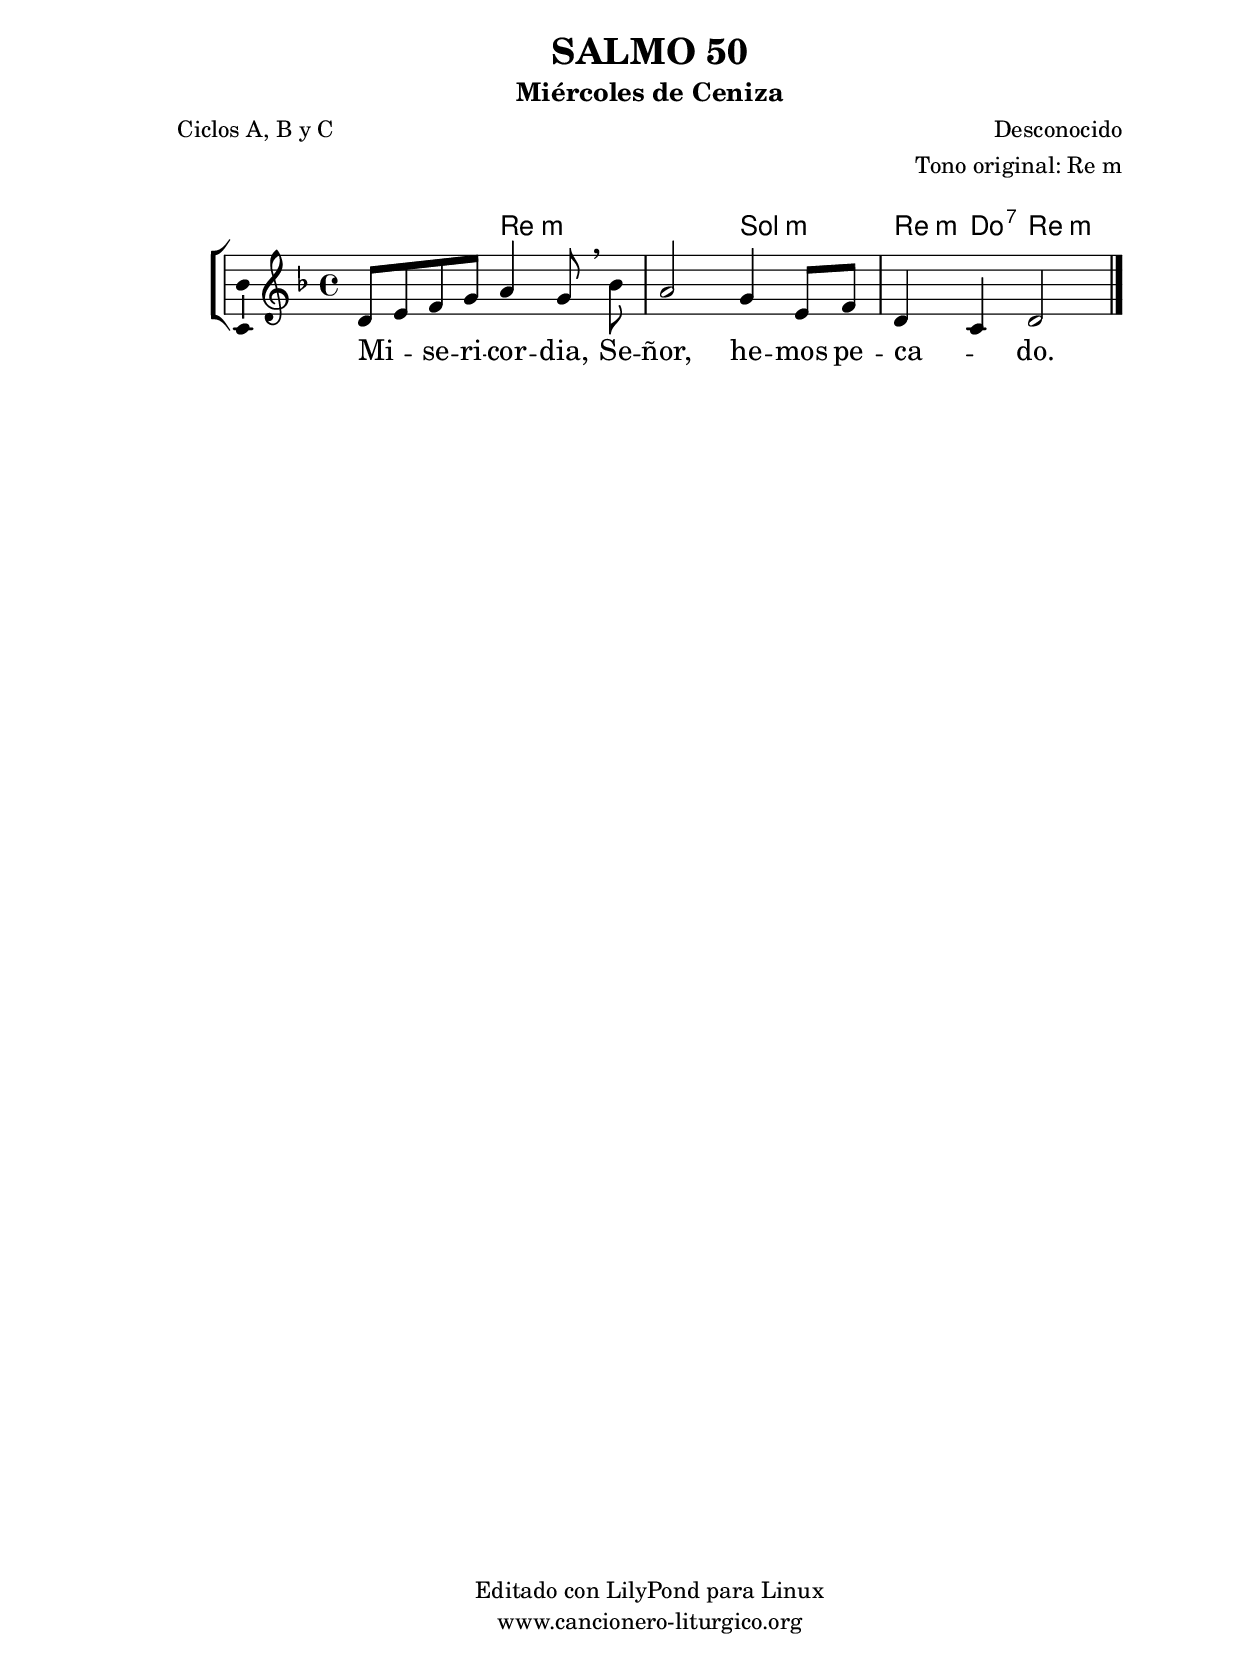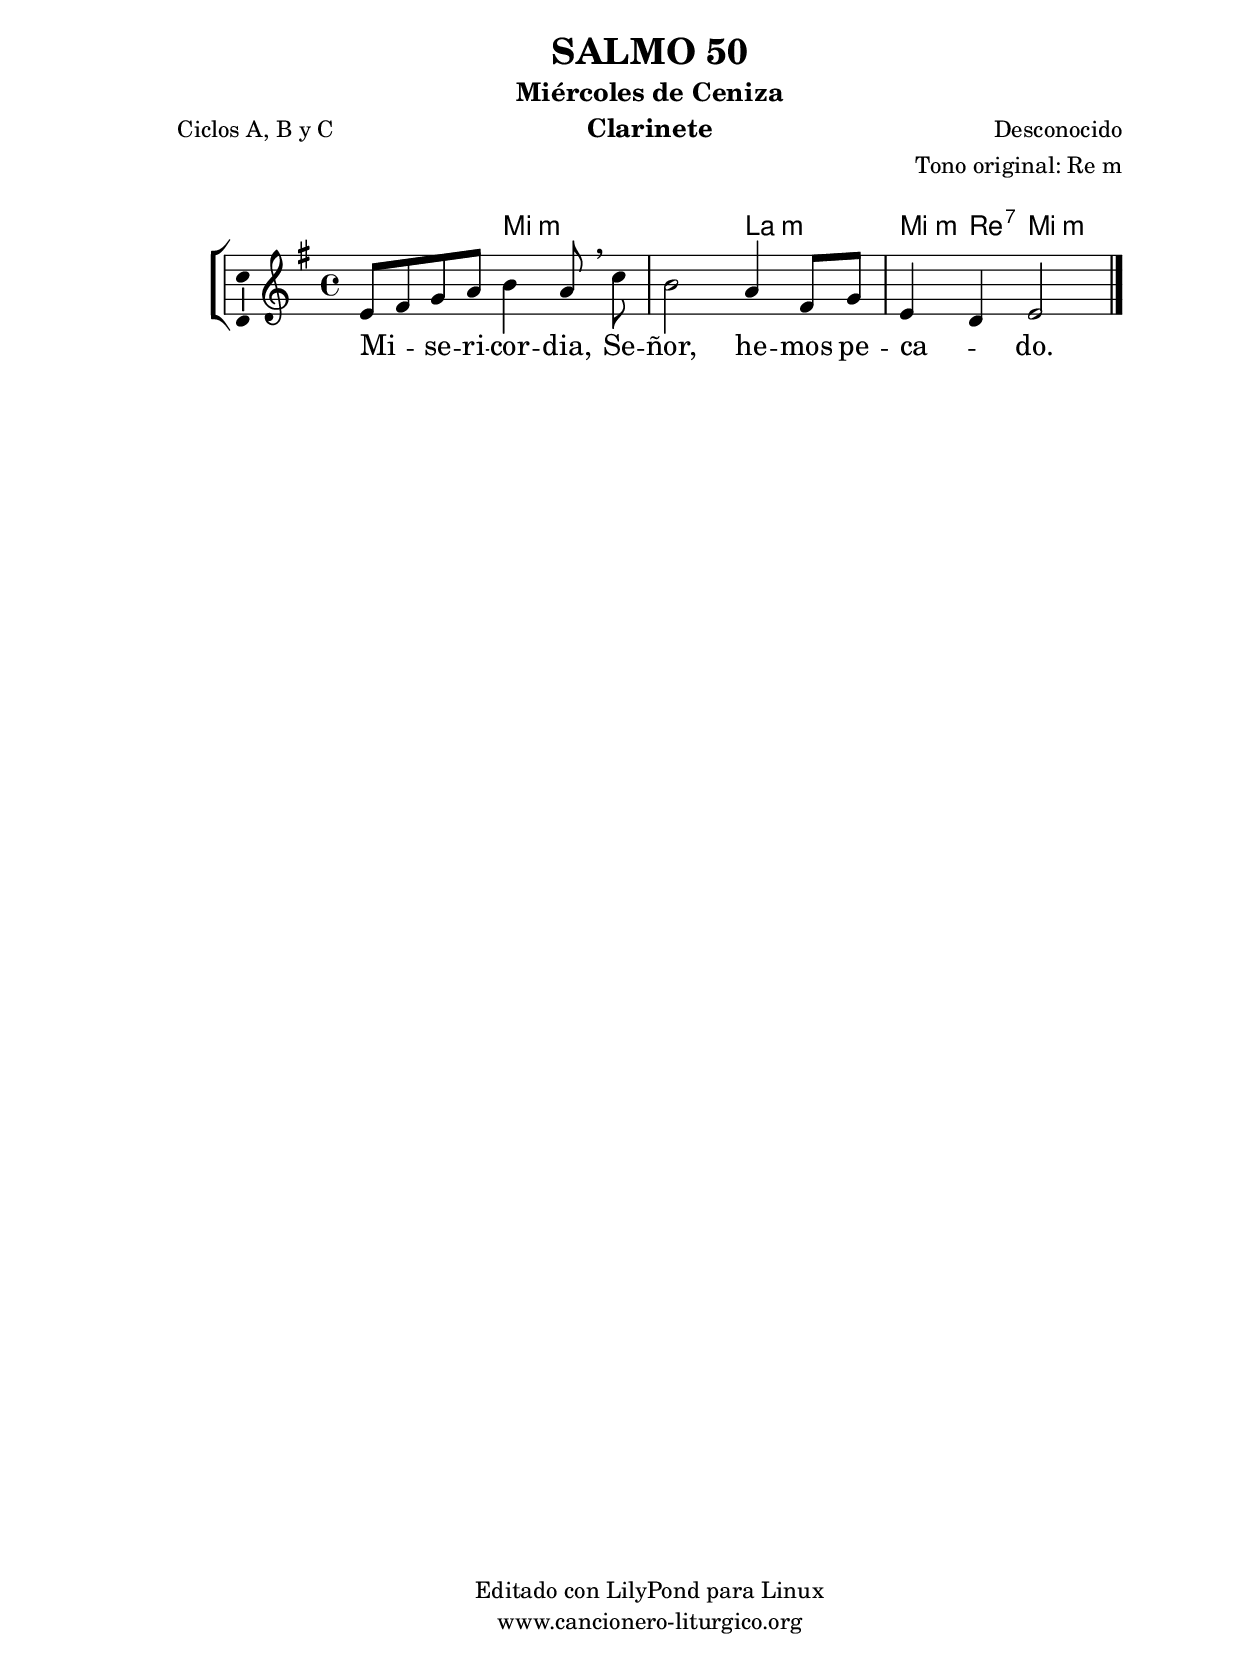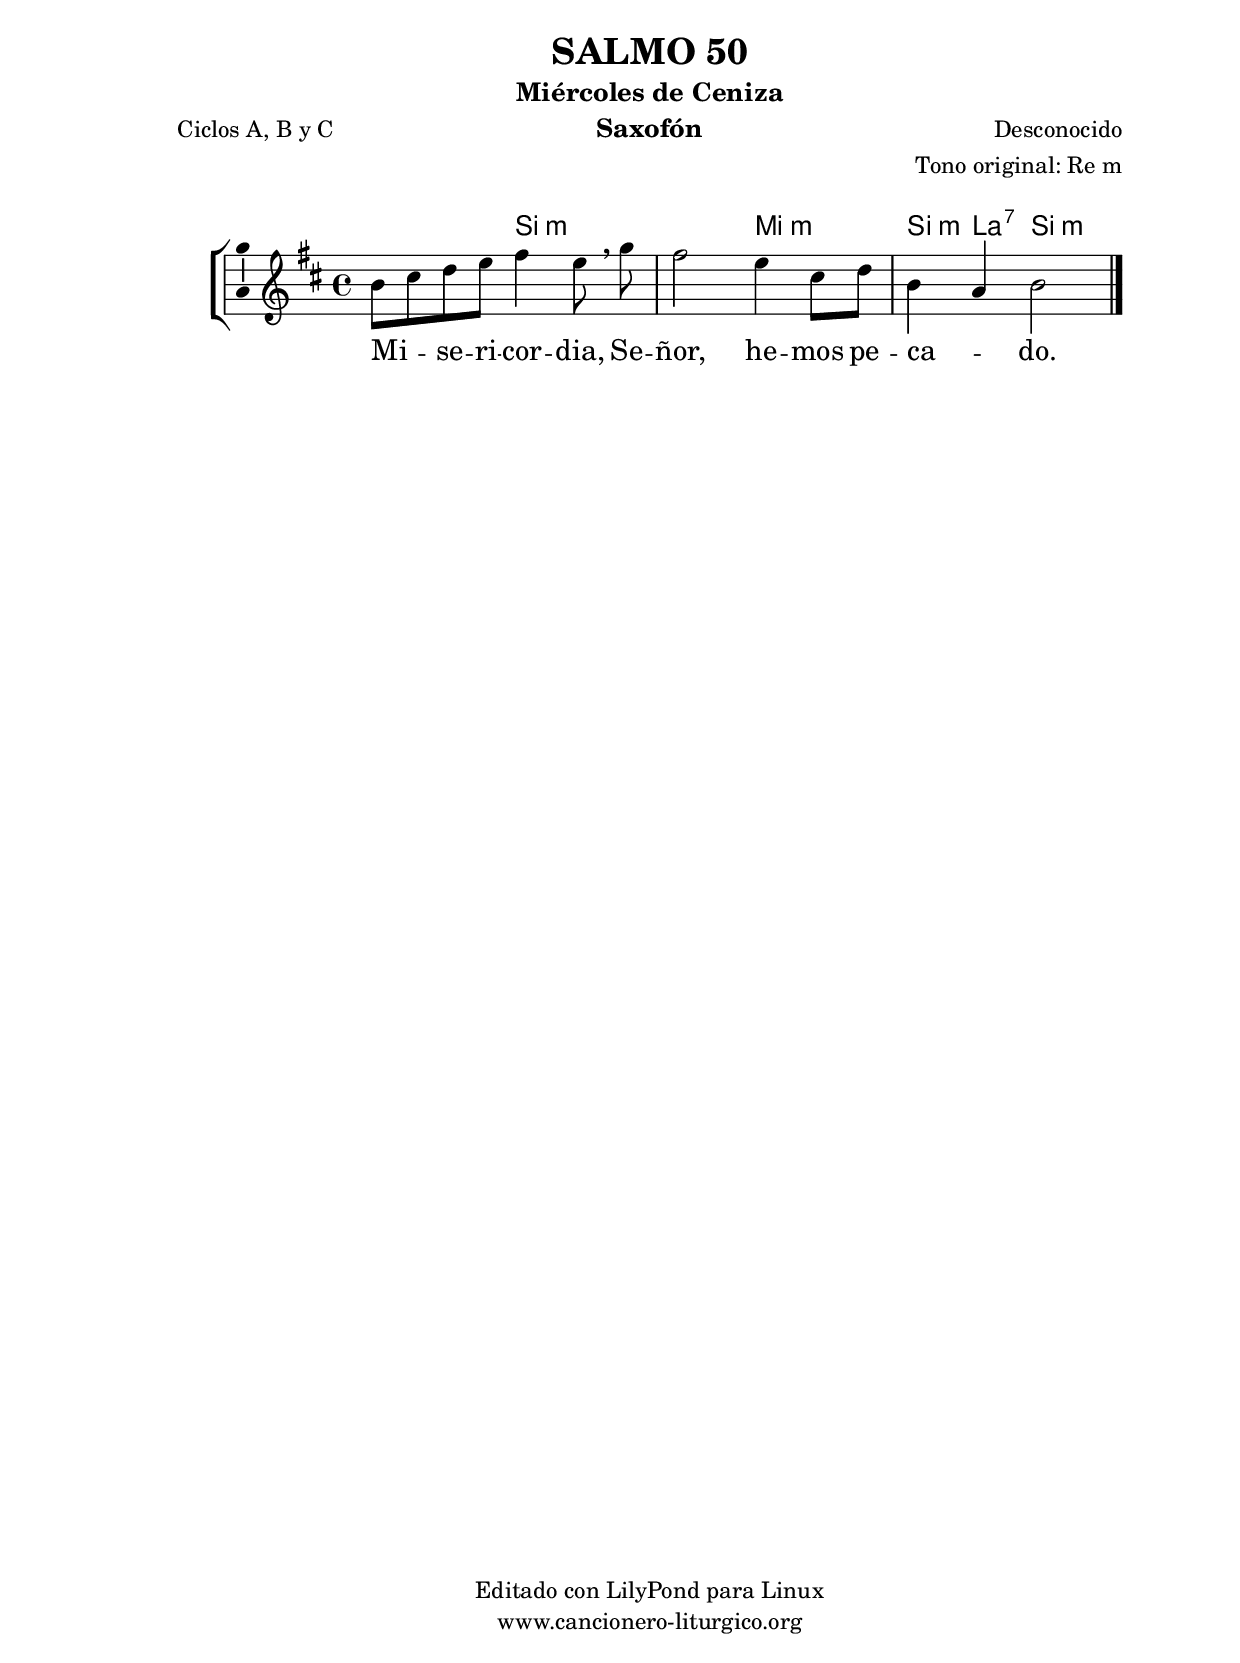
%
%para convertir .midi en .wav:
%timidity filename.midi -Ow -o finename.wav
%
%
%Para convertir de .wav a .mp3:
%lame -h -m j filename.wav
%
%
%para escuchar el midi:
%timidity nombrefichero.midi
%


%versión de lilypond para la que se ha escrito esta partitura:
\version "2.16.0"

	%Tamaño papel
	#(set-default-paper-size "a4")
	%Tamaño partitura
	#(set-global-staff-size 20)
	%No responde al pulsar sobre una nota
	#(ly:set-option 'point-and-click #f)

%parámetros del encabezamiento:
\header {
	title = "SALMO 50"
	subtitle = "Miércoles de Ceniza"
	composer = "Desconocido"
	poet = "Ciclos A, B y C"
	meter = ""
	arranger = "Tono original: Re m"
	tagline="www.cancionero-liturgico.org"
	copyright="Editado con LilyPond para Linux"
	tiempo = "Cuaresma"
	usos = "Salmo"
	letra = "Misericordia, Señor, hemos pecado."
	}

%parámetros asociados al papel:
\paper  {
	oddHeaderMarkup = \markup {\fill-line { \on-the-fly #not-first-page \fromproperty #'header:title \on-the-fly #not-first-page \fromproperty #'header:composer }}
	evenHeaderMarkup = \markup {\fill-line { \fromproperty #'header:composer \fromproperty #'header:title }}
	#(set-paper-size "a4")
	print-page-number = ##f
	first-page-number = 1
	print-first-page-number = ##f
%	head-separation = 3.0 \cm
	top-margin = 2.0 \cm
	bottom-margin = 0.5\cm
%%%	bottom-margin = -1.0\cm
	left-margin = 3.0 \cm
	line-width = 16.0 \cm 
	indent = 8\mm
	interscoreline = 2.\mm
	between-system-space = 15\mm
%	para que las partituras no llenen la hoja:
	ragged-bottom = ##t
%	idem para la última hoja:
	ragged-last-bottom = ##f
%	para que las partituras llenen el ancho del papel:
	ragged-last = ##f
	after-title-space = 2.5 \cm
%page-count=1
system-count=1

	%Flexible Vertical Spacing
%	markup-markup-spacing =
%	#'((basic-distance . 15) (minimum-distance . 15) (padding . 3))
	markup-system-spacing =
	#'((basic-distance . 15) (minimum-distance . 15) (padding . 3))
	system-system-spacing =
	#'((basic-distance . 15) (minimum-distance . 15) (padding . 3))
	score-system-spacing =
	#'((basic-distance . 15) (minimum-distance . 15) (padding . 5))
%	top-system-spacing = % header
%	#'((basic-distance . 8) (minimum-distance . 0) (padding . 3))
%	top-markup-spacing =
%	#'((basic-distance . 20) (minimum-distance . 20) (padding . 3))
	last-bottom-spacing = % footer
	#'((basic-distance . 5) (minimum-distance . 5) (padding . 3))
%	score-markup-spacing =
%	#'((basic-distance . 16) (minimum-distance . 13) (padding . 3))

	}


%parámetros que afectan a toda la partitura:
global =  {
	%clave de sol (G):
	\clef G
	%armadura:
%%%	\transpose ees c
	\key d \minor
	\tempo 4=80
	\set Score.tempoHideNote = ##t
	}


acordes = {
	\italianChords
	\chordmode {
%%%	\transpose ees c
{

s2
d2:m d:m g:m d4:m c:7 d2:m

	}
	}
}

melodia = 
%%%\transpose ees c
{
	\relative c'{
	\time 4/4

d8 e f g a4 g8 \breathe bes
a2 g4 e8 f
d4 c d2

	\bar "|."
	}
	}


texto = \lyricmode {
Mi -- _ se -- ri -- cor -- dia, Se -- ñor, he -- mos pe -- ca -- _ do.
	}


acordesStaff = \context ChordNames = acordesStaff <<
	\set chordChanges = ##t
	\acordes
	>>


vozStaff = \context Voice = vozStaff
\with {\consists "Ambitus_engraver"}
<<
%	\set Staff.instrumentName = ""
%	\set Staff.shortInstrumentName = ""
%	\set Staff.midiInstrument = #"clarinet"
%	\set Staff.midiInstrument = #"cello"
%	\set Staff.midiInstrument = #"flute"
	\set Staff.midiInstrument = #"electric guitar (jazz)"
%	\set Staff.midiInstrument = #"english horn"
%	\set Staff.midiInstrument = #"violin"
%	\set Staff.midiInstrument = #"glockenspiel"
	\set Staff.midiMinimumVolume = #0.7
	\set Staff.midiMaximumVolume = #0.9
	\global
	\melodia
	>>


textoStaff = \context Lyrics = textoStaff <<
	\lyricsto vozStaff \texto
	>>

\book {
	\score {
		\context ChoirStaff {
			\override StaffGroup.SystemStartBracket #'collapse-height = #1
			\override Score.SystemStartBar #'collapse-height = #1
			<<
			\acordesStaff
			\vozStaff
			\textoStaff
			>>
			}
		\layout {
	    		\context {
				\Lyrics
				\override LyricText #'font-size = #2
				}
	   		 \context {
				\Score
				%fontSize = #3
				\override StaffSymbol #'staff-space = #(magstep +3)
				%\override Beam #'thickness = #0.55
				%\override SpacingSpanner #'spacing-increment = #1.0
				%\override Slur #'height-limit = #1.5
				}
			}
		}
	\score {
		\unfoldRepeats
		\context ChoirStaff {
			<<
			\acordesStaff
			\vozStaff
			>>
			}
		\midi {
	  		\context {
	  			\Score
				tempoWholesPerMinute = #(ly:make-moment 70 4)
				}
			}
		}
	}

%Partitura para clarinete
#(define output-suffix "C")
\book {
	\header{
		instrument = "Clarinete"
		}
	\score {
		\context ChoirStaff {
			\override StaffGroup.SystemStartBracket #'collapse-height = #1
			\override Score.SystemStartBar #'collapse-height = #1
\transpose c d
			<<
			\acordesStaff
			\vozStaff
			\textoStaff
			>>
			}
		\layout {
	    		\context {
				\Lyrics
				\override LyricText #'font-size = #2
				}
	   		 \context {
				\Score
				%fontSize = #3
				\override StaffSymbol #'staff-space = #(magstep +3)
				%\override Beam #'thickness = #0.55
				%\override SpacingSpanner #'spacing-increment = #1.0
				%\override Slur #'height-limit = #1.5
				}
			}
		}
	}

%Partitura para saxofón
#(define output-suffix "S")
\book {
	\header{
		instrument = "Saxofón"
		}
	\score {
		\context ChoirStaff {
			\override StaffGroup.SystemStartBracket #'collapse-height = #1
			\override Score.SystemStartBar #'collapse-height = #1
\transpose c a
			<<
			\acordesStaff
			\vozStaff
			\textoStaff
			>>
			}
		\layout {
	    		\context {
				\Lyrics
				\override LyricText #'font-size = #2
				}
	   		 \context {
				\Score
				%fontSize = #3
				\override StaffSymbol #'staff-space = #(magstep +3)
				%\override Beam #'thickness = #0.55
				%\override SpacingSpanner #'spacing-increment = #1.0
				%\override Slur #'height-limit = #1.5
				}
			}
		}
	}

